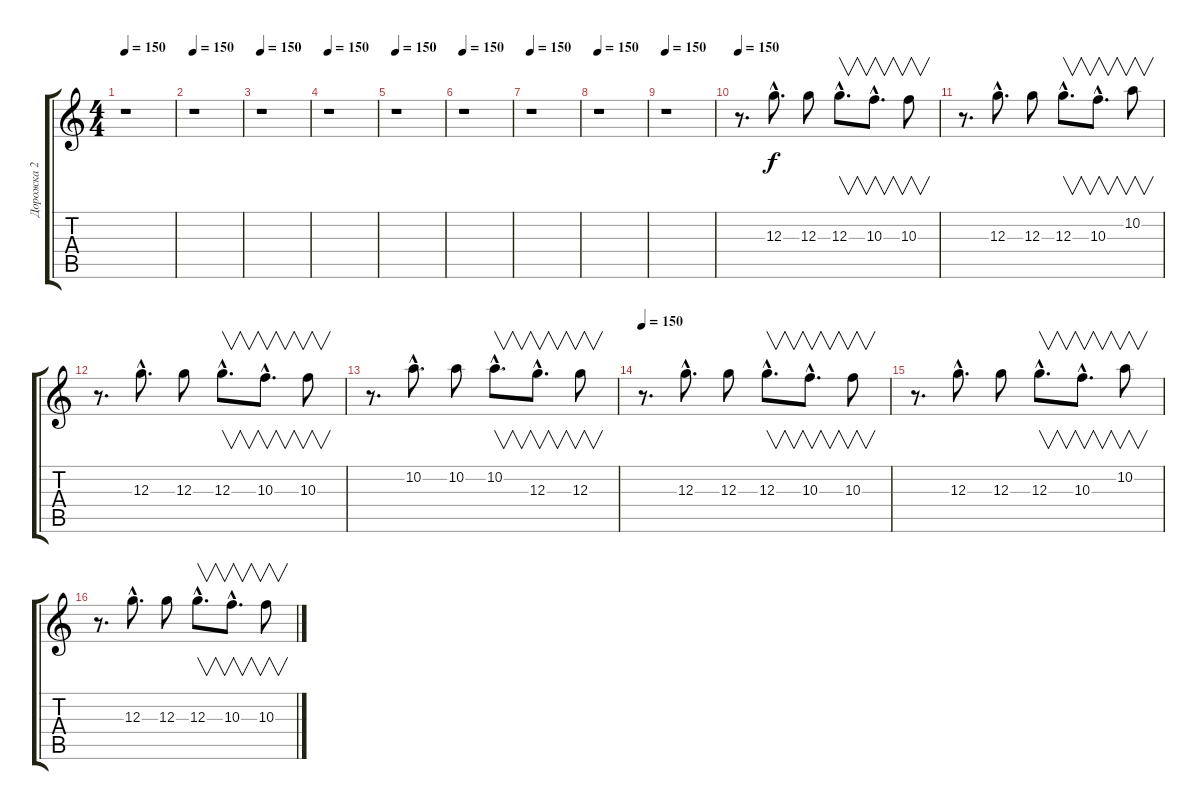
\track ("Дорожка 2" "Дорожка 2") {instrument electricguitarjazz}
\staff {score tabs}
\tuning (E4 B3 G3 D3 A2 D2) {hide}
\ts (4 4)
\tempo 150
\clef g2
\ks c
r.1{dy f} |
\tempo 150
r.1 |
\tempo 150
r.1 |
\tempo 150
r.1 |
\tempo 150
r.1 |
\tempo 150
r.1 |
\tempo 150
r.1 |
\tempo 150
r.1 |
\tempo 150
r.1 |
\tempo 150
r.8{d} 12.3{hac}.8{d} 12.3.8 12.3{hac}.8{v d} 10.3{hac}.8{v d} 10.3.8{v} |
r.8{d} 12.3{hac}.8{d} 12.3.8 12.3{hac}.8{v d} 10.3{hac}.8{v d} 10.2.8{v} |
r.8{d} 12.3{hac}.8{d} 12.3.8 12.3{hac}.8{v d} 10.3{hac}.8{v d} 10.3.8{v} |
r.8{d} 10.2{hac}.8{d} 10.2.8 10.2{hac}.8{v d} 12.3{hac}.8{v d} 12.3.8{v} |
\tempo 150
r.8{d} 12.3{hac}.8{d} 12.3.8 12.3{hac}.8{v d} 10.3{hac}.8{v d} 10.3.8{v} |
r.8{d} 12.3{hac}.8{d} 12.3.8 12.3{hac}.8{v d} 10.3{hac}.8{v d} 10.2.8{v} |
r.8{d} 12.3{hac}.8{d} 12.3.8 12.3{hac}.8{v d} 10.3{hac}.8{v d} 10.3.8{v}
